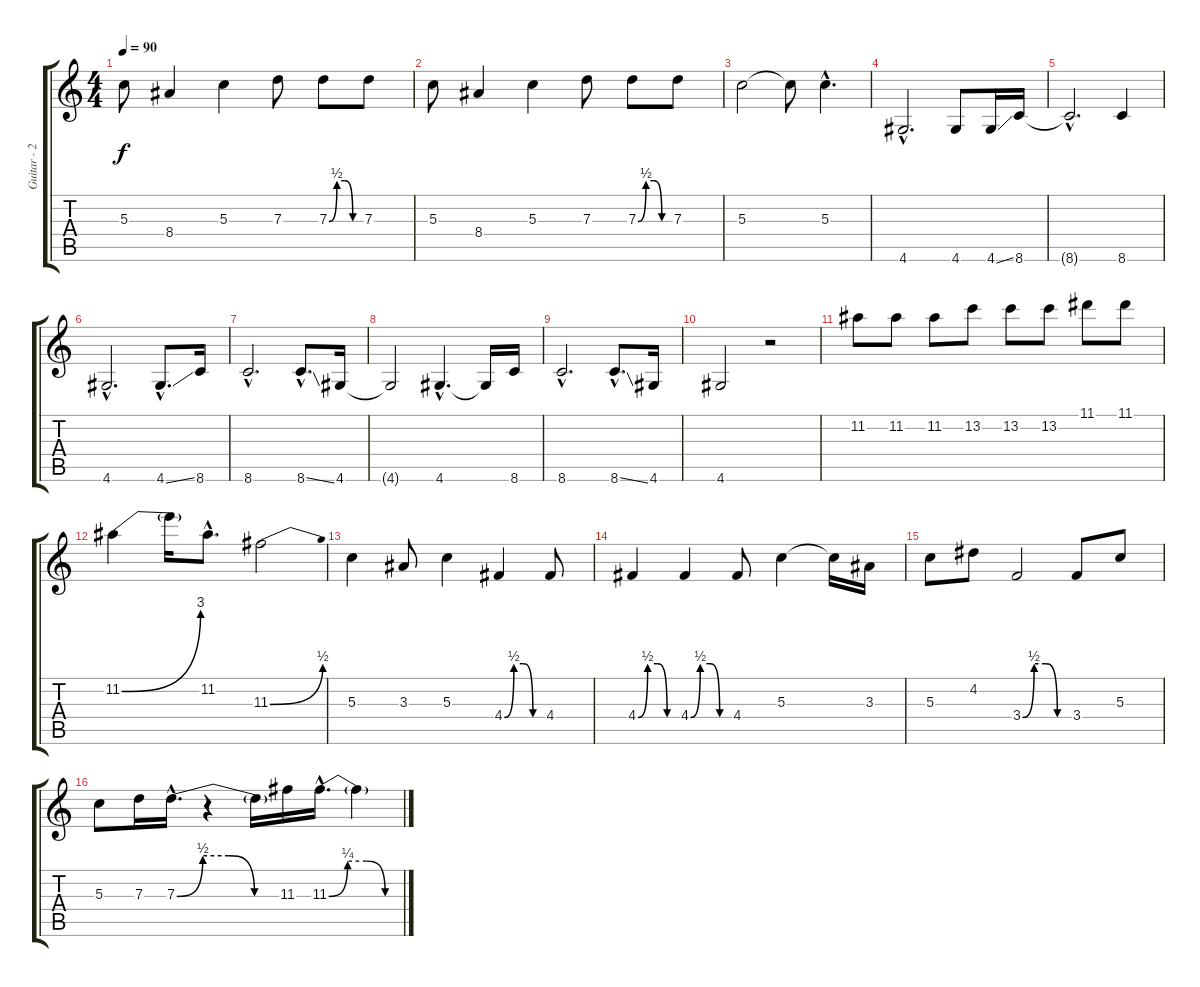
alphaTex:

\track ("Guitar - 2" "Guitar - 2") {instrument distortionguitar}
\staff {score tabs}
\tuning (E4 B3 G3 D3 A2 E2) {hide}
\ts (4 4)
\tempo 90
\clef g2
\ks c
5.3.8{dy f} 8.4.4 5.3.4 7.3.8 7.3{be (custom 0 0 15 2 30 2 45 0 60 0)}.8 7.3.8 |
5.3.8 8.4.4 5.3.4 7.3.8 7.3{be (custom 0 0 15 2 30 2 45 0 60 0)}.8 7.3.8 |
5.3.2 5.3{t}.8 5.3{hac}.4{d} |
4.6{hac}.2{d} 4.6.8 4.6{ss}.16 8.6.16 |
8.6{hac t}.2{d} 8.6.4 |
4.6{hac}.2{d} 4.6{ss hac}.8{d} 8.6.16 |
8.6{hac}.2{d} 8.6{ss hac}.8{d} 4.6.16 |
4.6{t}.2 4.6{hac}.4{d} 4.6{t}.16 8.6.16 |
8.6{hac}.2{d} 8.6{ss hac}.8{d} 4.6.16 |
4.6.2 r.2 |
11.2.8 11.2.8 11.2.8 13.2.8 13.2.8 13.2.8 11.1.8 11.1.8 |
11.2{be (bend 0 0 60 12)}.4 11.2{t}.16 11.2{hac}.8{d} 11.3{be (bend 0 0 60 2)}.2 |
5.3.4 3.3.8 5.3.4 4.4{be (custom 0 0 15 2 30 2 45 0 60 0)}.4 4.4.8 |
4.4{be (custom 0 0 15 2 30 2 45 0 60 0)}.4 4.4{be (custom 0 0 15 2 30 2 45 0 60 0)}.4 4.4.8 5.3.4 5.3{t}.16 3.3.16 |
5.3.8 4.2.8 3.4{be (custom 0 0 15 2 30 2 45 0 60 0)}.2 3.4.8 5.3.8 |
5.3.8 7.3.16 7.3{be (custom 0 0 15 2 30 2 45 0 60 0) hac}.16{d} r.4 7.3{t}.16 11.3.16 11.3{be (custom 0 0 15 1 30 1 45 0 60 0) hac}.16{d} 11.3{t}.4
